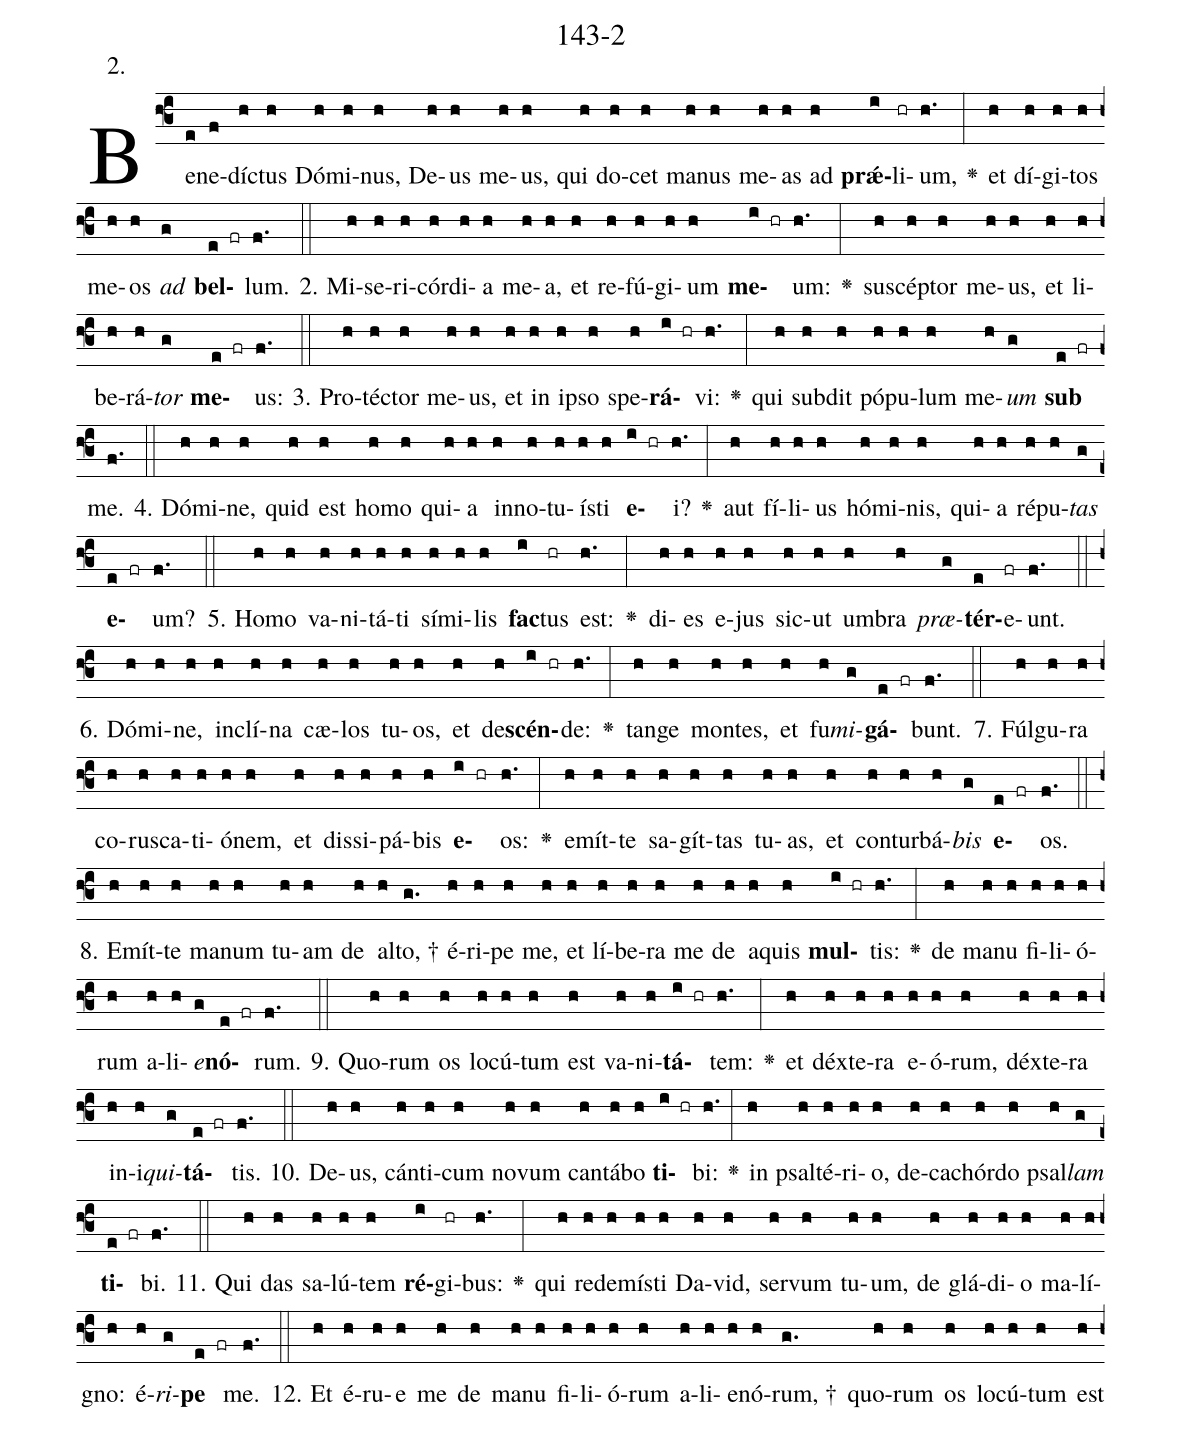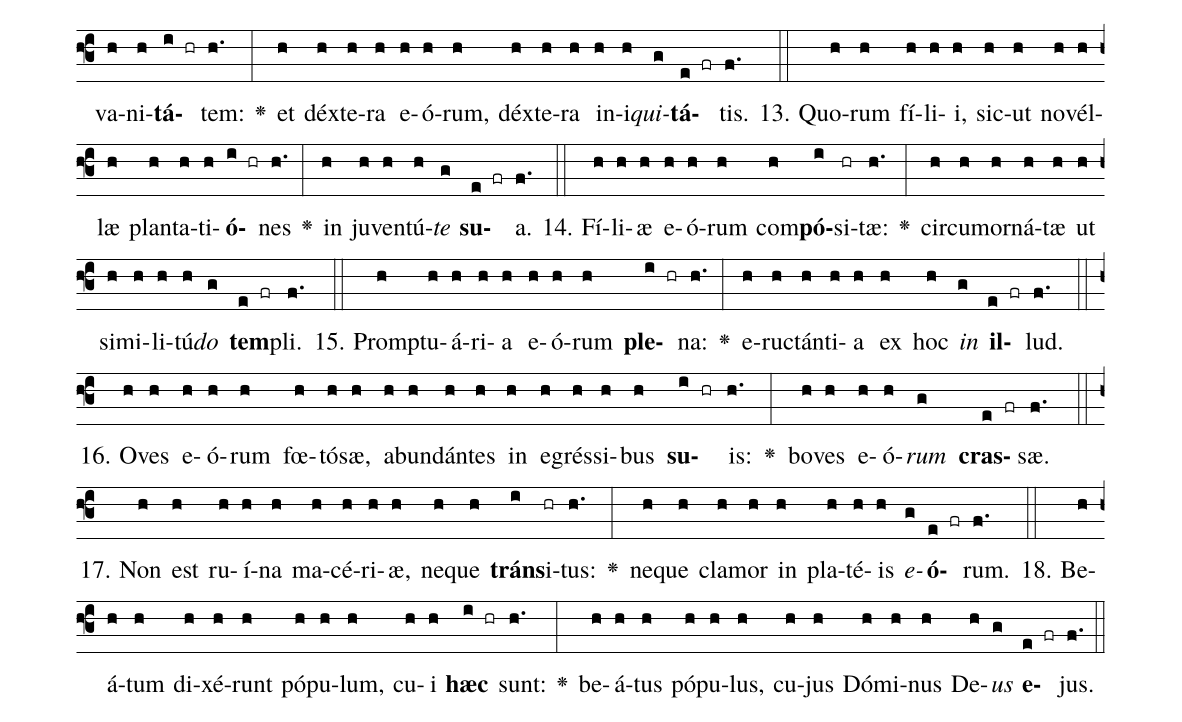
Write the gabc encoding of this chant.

name: 143-2;
annotation: 2.;
%%
(f3)Be(e)ne(f)díc(h)tus(h) Dó(h)mi(h)nus,(h) De(h)us(h) me(h)us,(h) qui(h) do(h)cet(h) ma(h)nus(h) me(h)as(h) ad(h) <b>prǽ</b>(i)li(hr)um,(h.) <v>\greheightstar</v>(:) et(h) dí(h)gi(h)tos(h) me(h)os(h) <i>ad</i>(g) <b>bel</b>(e fr)lum.(f.) (::)
2. Mi(h)se(h)ri(h)cór(h)di(h)a(h) me(h)a,(h) et(h) re(h)fú(h)gi(h)um(h) <b>me</b>(i hr)um:(h.) <v>\greheightstar</v>(:) su(h)scép(h)tor(h) me(h)us,(h) et(h) li(h)be(h)rá(h)<i>tor</i>(g) <b>me</b>(e fr)us:(f.) (::)
3. Pro(h)téc(h)tor(h) me(h)us,(h) et(h) in(h) ip(h)so(h) spe(h)<b>rá</b>(i hr)vi:(h.) <v>\greheightstar</v>(:) qui(h) sub(h)dit(h) pó(h)pu(h)lum(h) me(h)<i>um</i>(g) <b>sub</b>(e fr) me.(f.) (::)
4. Dó(h)mi(h)ne,(h) quid(h) est(h) ho(h)mo(h) qui(h)a(h) in(h)no(h)tu(h)ís(h)ti(h) <b>e</b>(i hr)i?(h.) <v>\greheightstar</v>(:) aut(h) fí(h)li(h)us(h) hó(h)mi(h)nis,(h) qui(h)a(h) ré(h)pu(h)<i>tas</i>(g) <b>e</b>(e fr)um?(f.) (::)
5. Ho(h)mo(h) va(h)ni(h)tá(h)ti(h) sí(h)mi(h)lis(h) <b>fac</b>(i)tus(hr) est:(h.) <v>\greheightstar</v>(:) di(h)es(h) e(h)jus(h) sic(h)ut(h) um(h)bra(h) <i>præ</i>(g)<b>tér</b>(e)e(fr)unt.(f.) (::)
6. Dó(h)mi(h)ne,(h) in(h)clí(h)na(h) cæ(h)los(h) tu(h)os,(h) et(h) de(h)<b>scén</b>(i hr)de:(h.) <v>\greheightstar</v>(:) tan(h)ge(h) mon(h)tes,(h) et(h) fu(h)<i>mi</i>(g)<b>gá</b>(e fr)bunt.(f.) (::)
7. Fúl(h)gu(h)ra(h) co(h)rus(h)ca(h)ti(h)ó(h)nem,(h) et(h) dis(h)si(h)pá(h)bis(h) <b>e</b>(i hr)os:(h.) <v>\greheightstar</v>(:) e(h)mít(h)te(h) sa(h)gít(h)tas(h) tu(h)as,(h) et(h) con(h)tur(h)bá(h)<i>bis</i>(g) <b>e</b>(e fr)os.(f.) (::)
8. E(h)mít(h)te(h) ma(h)num(h) tu(h)am(h) de(h) al(h)to, †(g.) é(h)ri(h)pe(h) me,(h) et(h) lí(h)be(h)ra(h) me(h) de(h) a(h)quis(h) <b>mul</b>(i hr)tis:(h.) <v>\greheightstar</v>(:) de(h) ma(h)nu(h) fi(h)li(h)ó(h)rum(h) a(h)li(h)<i>e</i>(g)<b>nó</b>(e fr)rum.(f.) (::)
9. Quo(h)rum(h) os(h) lo(h)cú(h)tum(h) est(h) va(h)ni(h)<b>tá</b>(i hr)tem:(h.) <v>\greheightstar</v>(:) et(h) déx(h)te(h)ra(h) e(h)ó(h)rum,(h) déx(h)te(h)ra(h) in(h)i(h)<i>qui</i>(g)<b>tá</b>(e fr)tis.(f.) (::)
10. De(h)us,(h) cán(h)ti(h)cum(h) no(h)vum(h) can(h)tá(h)bo(h) <b>ti</b>(i hr)bi:(h.) <v>\greheightstar</v>(:) in(h) psal(h)té(h)ri(h)o,(h) de(h)ca(h)chór(h)do(h) psal(h)<i>lam</i>(g) <b>ti</b>(e fr)bi.(f.) (::)
11. Qui(h) das(h) sa(h)lú(h)tem(h) <b>ré</b>(i)gi(hr)bus:(h.) <v>\greheightstar</v>(:) qui(h) red(h)e(h)mís(h)ti(h) Da(h)vid,(h) ser(h)vum(h) tu(h)um,(h) de(h) glá(h)di(h)o(h) ma(h)lí(h)gno:(h) é(h)<i>ri</i>(g)<b>pe</b>(e fr) me.(f.) (::)
12. Et(h) é(h)ru(h)e(h) me(h) de(h) ma(h)nu(h) fi(h)li(h)ó(h)rum(h) a(h)li(h)e(h)nó(h)rum, †(g.) quo(h)rum(h) os(h) lo(h)cú(h)tum(h) est(h) va(h)ni(h)<b>tá</b>(i hr)tem:(h.) <v>\greheightstar</v>(:) et(h) déx(h)te(h)ra(h) e(h)ó(h)rum,(h) déx(h)te(h)ra(h) in(h)i(h)<i>qui</i>(g)<b>tá</b>(e fr)tis.(f.) (::)
13. Quo(h)rum(h) fí(h)li(h)i,(h) sic(h)ut(h) no(h)vél(h)læ(h) plan(h)ta(h)ti(h)<b>ó</b>(i hr)nes(h.) <v>\greheightstar</v>(:) in(h) ju(h)ven(h)tú(h)<i>te</i>(g) <b>su</b>(e fr)a.(f.) (::)
14. Fí(h)li(h)æ(h) e(h)ó(h)rum(h) com(h)<b>pó</b>(i)si(hr)tæ:(h.) <v>\greheightstar</v>(:) cir(h)cum(h)or(h)ná(h)tæ(h) ut(h) si(h)mi(h)li(h)tú(h)<i>do</i>(g) <b>tem</b>(e fr)pli.(f.) (::)
15. Promp(h)tu(h)á(h)ri(h)a(h) e(h)ó(h)rum(h) <b>ple</b>(i hr)na:(h.) <v>\greheightstar</v>(:) e(h)ruc(h)tán(h)ti(h)a(h) ex(h) hoc(h) <i>in</i>(g) <b>il</b>(e fr)lud.(f.) (::)
16. O(h)ves(h) e(h)ó(h)rum(h) fœ(h)tó(h)sæ,(h) ab(h)un(h)dán(h)tes(h) in(h) e(h)grés(h)si(h)bus(h) <b>su</b>(i hr)is:(h.) <v>\greheightstar</v>(:) bo(h)ves(h) e(h)ó(h)<i>rum</i>(g) <b>cras</b>(e fr)sæ.(f.) (::)
17. Non(h) est(h) ru(h)í(h)na(h) ma(h)cé(h)ri(h)æ,(h) ne(h)que(h) <b>tráns</b>(i)i(hr)tus:(h.) <v>\greheightstar</v>(:) ne(h)que(h) cla(h)mor(h) in(h) pla(h)té(h)is(h) <i>e</i>(g)<b>ó</b>(e fr)rum.(f.) (::)
18. Be(h)á(h)tum(h) di(h)xé(h)runt(h) pó(h)pu(h)lum,(h) cu(h)i(h) <b>hæc</b>(i hr) sunt:(h.) <v>\greheightstar</v>(:) be(h)á(h)tus(h) pó(h)pu(h)lus,(h) cu(h)jus(h) Dó(h)mi(h)nus(h) De(h)<i>us</i>(g) <b>e</b>(e fr)jus.(f.) (::)
